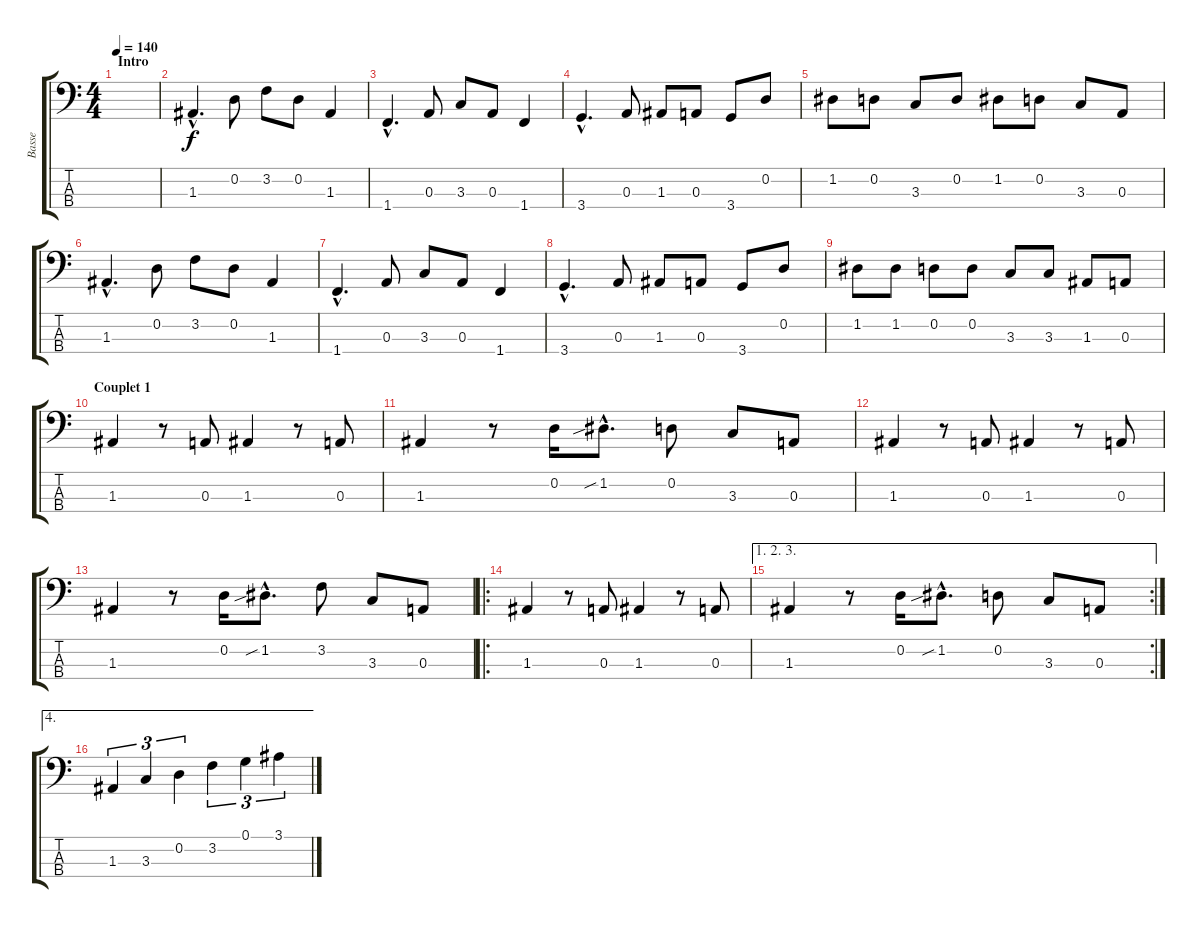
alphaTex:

\track ("Basse" "Basse") {instrument electricbasspick}
\staff {score tabs}
\tuning (G2 D2 A1 E1) {hide}
\ts (4 4)
\section ("" "Intro")
\tempo 140
\clef f4
\ks c
|
1.3{hac}.4{d} 0.2.8 3.2.8 0.2.8 1.3.4 |
1.4{hac}.4{d} 0.3.8 3.3.8 0.3.8 1.4.4 |
3.4{hac}.4{d} 0.3.8 1.3.8 0.3.8 3.4.8 0.2.8 |
1.2.8 0.2.8 3.3.8 0.2.8 1.2.8 0.2.8 3.3.8 0.3.8 |
1.3{hac}.4{d} 0.2.8 3.2.8 0.2.8 1.3.4 |
1.4{hac}.4{d} 0.3.8 3.3.8 0.3.8 1.4.4 |
3.4{hac}.4{d} 0.3.8 1.3.8 0.3.8 3.4.8 0.2.8 |
1.2.8 1.2.8 0.2.8 0.2.8 3.3.8 3.3.8 1.3.8 0.3.8 |
\section ("" "Couplet 1")
1.3.4 r.8 0.3.8 1.3.4 r.8 0.3.8 |
1.3.4 r.8 0.2.16 1.2{sib hac}.8{d} 0.2.8 3.3.8 0.3.8 |
1.3.4 r.8 0.3.8 1.3.4 r.8 0.3.8 |
1.3.4 r.8 0.2.16 1.2{sib hac}.8{d} 3.2.8 3.3.8 0.3.8 |
\ro
1.3.4 r.8 0.3.8 1.3.4 r.8 0.3.8 |
\ae (1 2 3)
\rc 2
1.3.4 r.8 0.2.16 1.2{sib hac}.8{d} 0.2.8 3.3.8 0.3.8 |
\ae 4
1.3.4{tu (3 2)} 3.3.4{tu (3 2)} 0.2.4{tu (3 2)} 3.2.4{tu (3 2)} 0.1.4{tu (3 2)} 3.1.4{tu (3 2)}
